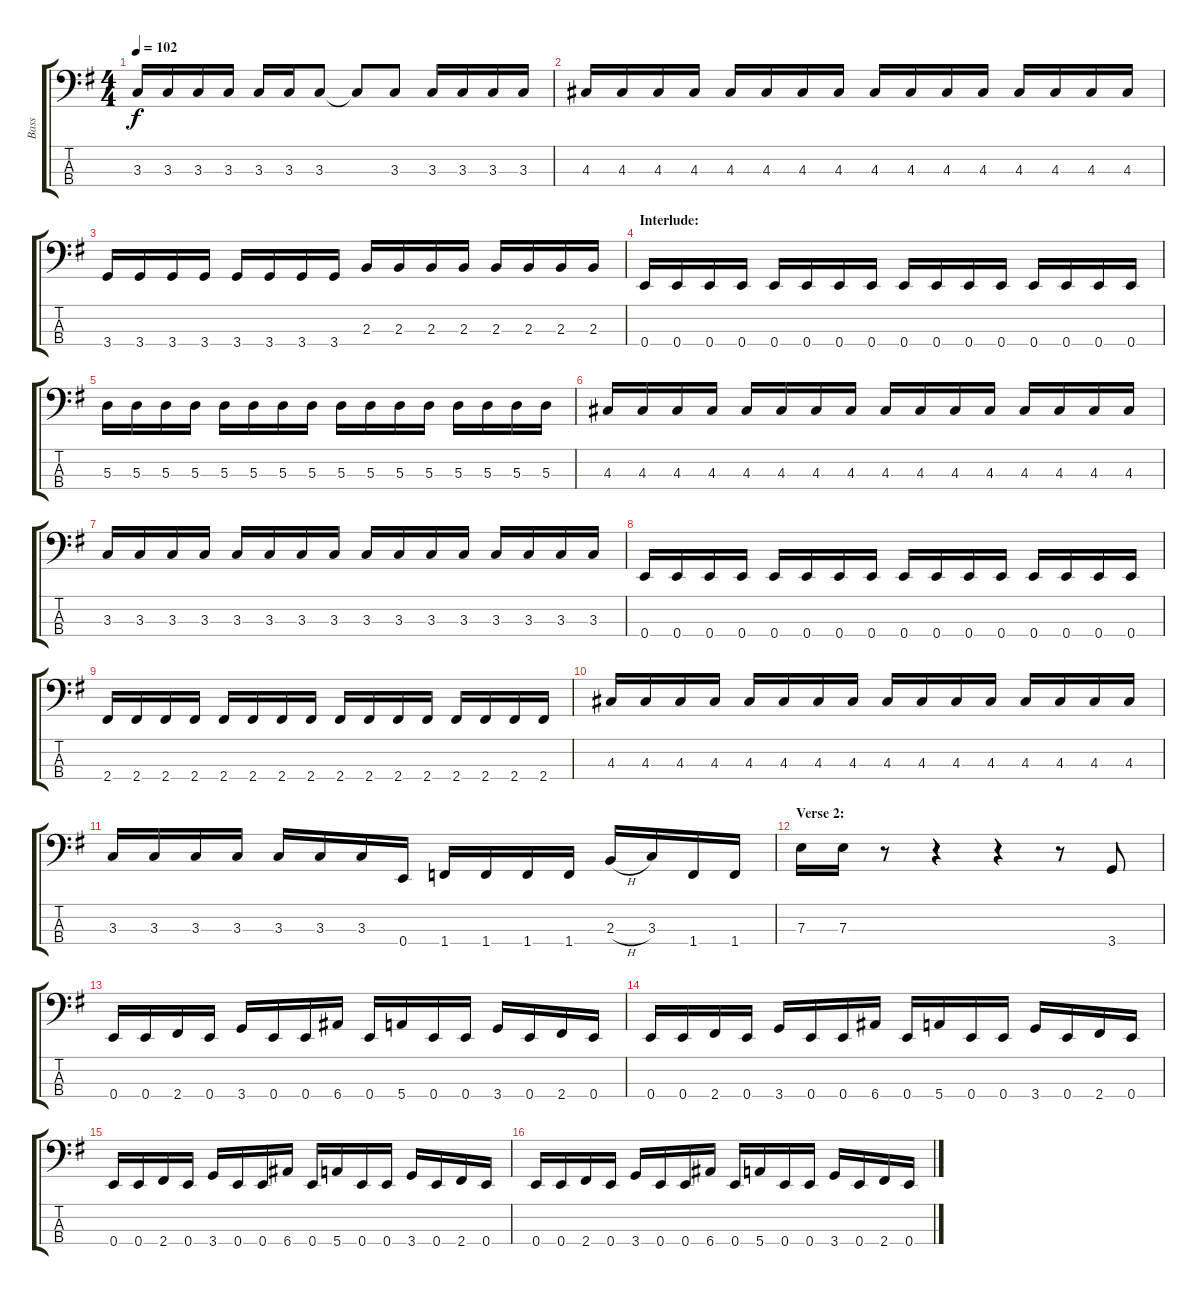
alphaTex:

\track ("Bass" "Bass") {instrument electricbassfinger}
\staff {score tabs}
\tuning (G2 D2 A1 E1) {hide}
\ts (4 4)
\tempo 102
\clef f4
\ks eminor
3.3.16{dy f} 3.3.16 3.3.16 3.3.16 3.3.16 3.3.16 3.3.8 3.3{t}.8 3.3.8 3.3.16 3.3.16 3.3.16 3.3.16 |
4.3.16 4.3.16 4.3.16 4.3.16 4.3.16 4.3.16 4.3.16 4.3.16 4.3.16 4.3.16 4.3.16 4.3.16 4.3.16 4.3.16 4.3.16 4.3.16 |
3.4.16 3.4.16 3.4.16 3.4.16 3.4.16 3.4.16 3.4.16 3.4.16 2.3.16 2.3.16 2.3.16 2.3.16 2.3.16 2.3.16 2.3.16 2.3.16 |
\section ("" "Interlude:")
0.4.16 0.4.16 0.4.16 0.4.16 0.4.16 0.4.16 0.4.16 0.4.16 0.4.16 0.4.16 0.4.16 0.4.16 0.4.16 0.4.16 0.4.16 0.4.16 |
5.3.16 5.3.16 5.3.16 5.3.16 5.3.16 5.3.16 5.3.16 5.3.16 5.3.16 5.3.16 5.3.16 5.3.16 5.3.16 5.3.16 5.3.16 5.3.16 |
4.3.16 4.3.16 4.3.16 4.3.16 4.3.16 4.3.16 4.3.16 4.3.16 4.3.16 4.3.16 4.3.16 4.3.16 4.3.16 4.3.16 4.3.16 4.3.16 |
3.3.16 3.3.16 3.3.16 3.3.16 3.3.16 3.3.16 3.3.16 3.3.16 3.3.16 3.3.16 3.3.16 3.3.16 3.3.16 3.3.16 3.3.16 3.3.16 |
0.4.16 0.4.16 0.4.16 0.4.16 0.4.16 0.4.16 0.4.16 0.4.16 0.4.16 0.4.16 0.4.16 0.4.16 0.4.16 0.4.16 0.4.16 0.4.16 |
2.4.16 2.4.16 2.4.16 2.4.16 2.4.16 2.4.16 2.4.16 2.4.16 2.4.16 2.4.16 2.4.16 2.4.16 2.4.16 2.4.16 2.4.16 2.4.16 |
4.3.16 4.3.16 4.3.16 4.3.16 4.3.16 4.3.16 4.3.16 4.3.16 4.3.16 4.3.16 4.3.16 4.3.16 4.3.16 4.3.16 4.3.16 4.3.16 |
3.3.16 3.3.16 3.3.16 3.3.16 3.3.16 3.3.16 3.3.16 0.4.16 1.4.16 1.4.16 1.4.16 1.4.16 2.3{h}.16 3.3.16 1.4.16 1.4.16 |
\section ("" "Verse 2:")
7.3.16 7.3.16 r.8 r.4 r.4 r.8 3.4.8 |
0.4.16 0.4.16 2.4.16 0.4.16 3.4.16 0.4.16 0.4.16 6.4.16 0.4.16 5.4.16 0.4.16 0.4.16 3.4.16 0.4.16 2.4.16 0.4.16 |
0.4.16 0.4.16 2.4.16 0.4.16 3.4.16 0.4.16 0.4.16 6.4.16 0.4.16 5.4.16 0.4.16 0.4.16 3.4.16 0.4.16 2.4.16 0.4.16 |
0.4.16 0.4.16 2.4.16 0.4.16 3.4.16 0.4.16 0.4.16 6.4.16 0.4.16 5.4.16 0.4.16 0.4.16 3.4.16 0.4.16 2.4.16 0.4.16 |
0.4.16 0.4.16 2.4.16 0.4.16 3.4.16 0.4.16 0.4.16 6.4.16 0.4.16 5.4.16 0.4.16 0.4.16 3.4.16 0.4.16 2.4.16 0.4.16
